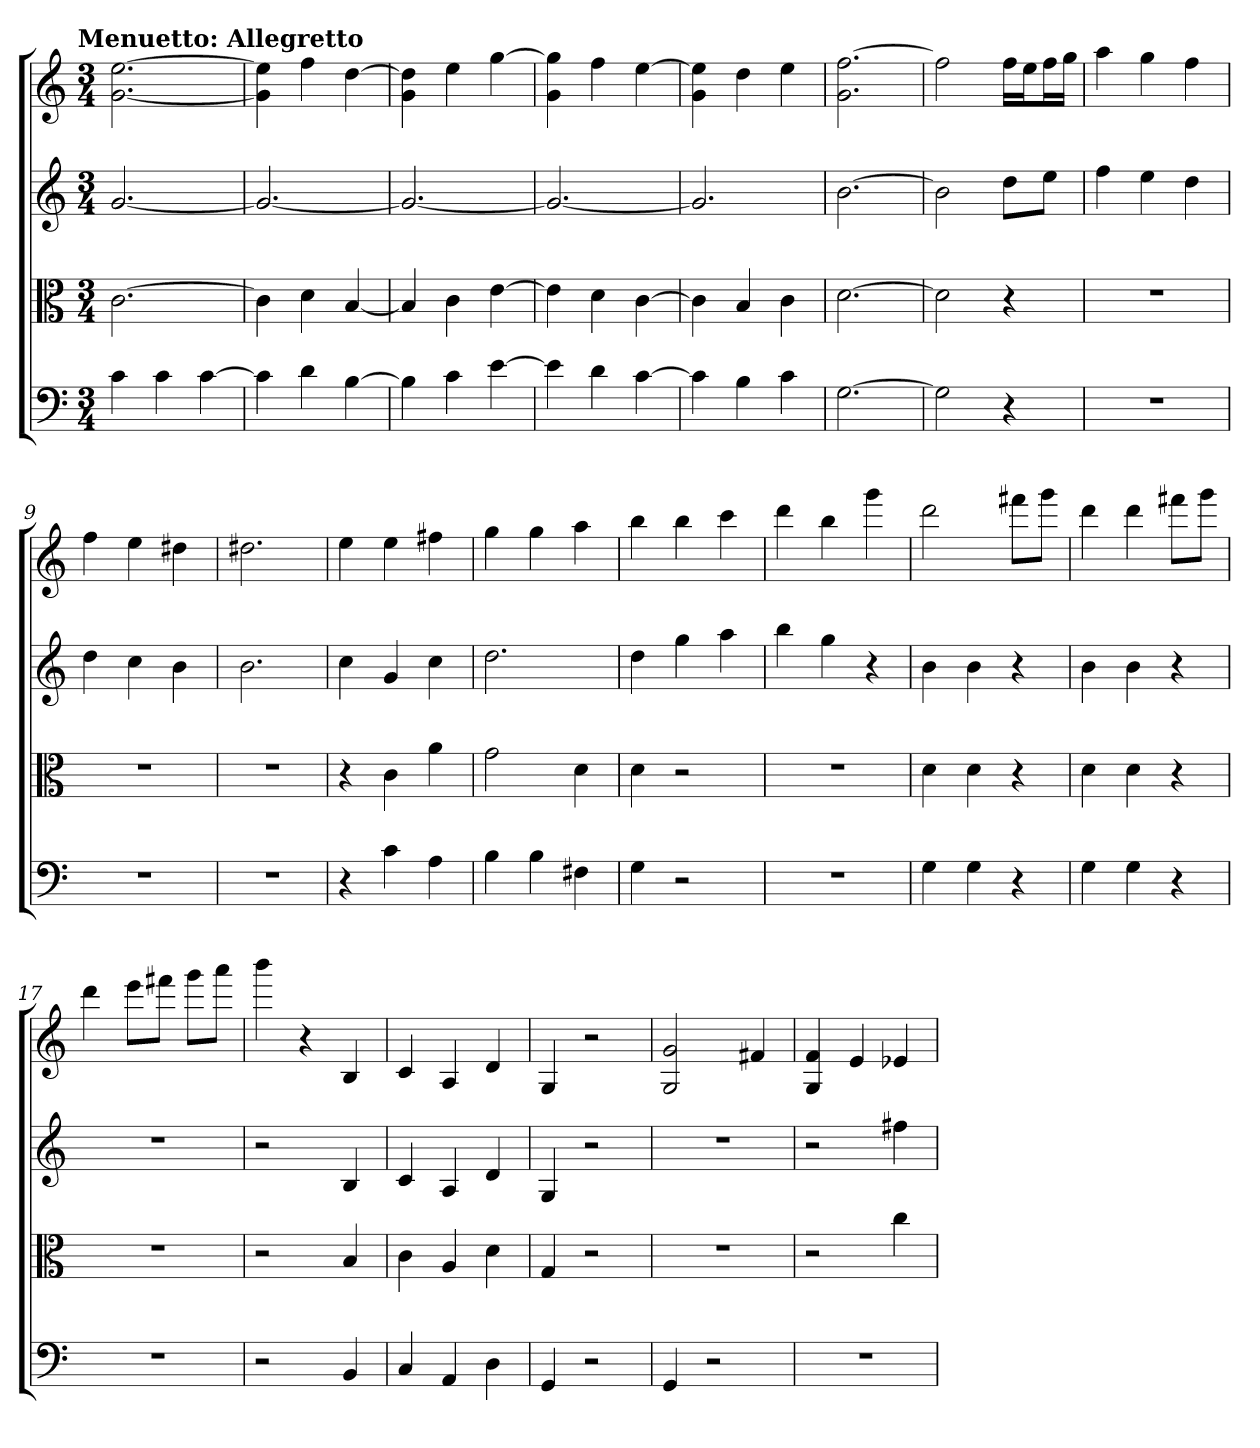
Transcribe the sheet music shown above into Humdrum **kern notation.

**kern	**kern	**kern	**kern
*part4	*part3	*part2	*part1
*staff4	*staff3	*staff2	*staff1
*clefF4	*clefC3	*	*
*k[]	*k[]	*k[]	*k[]
*C:	*C:	*C:	*C:
!!LO:TX:omd:t=Menuetto&colon; Allegretto
*M3/4	*M3/4	*M3/4	*M3/4
*MM108	*MM108	*MM108	*MM108
=	=	=	=
4c	[2.c	[2.g	[2.g [2.ee
4c	.	.	.
[4c	.	.	.
=2	=2	=2	=2
4c]	4c]	2.g_	4g] 4ee]
4d	4d	.	4ff
[4B	[4B	.	[4dd
=3	=3	=3	=3
4B]	4B]	2.g_	4g 4dd]
4c	4c	.	4ee
[4e	[4e	.	[4gg
=4	=4	=4	=4
4e]	4e]	2.g_	4g 4gg]
4d	4d	.	4ff
[4c	[4c	.	[4ee
=5	=5	=5	=5
4c]	4c]	2.g]	4g 4ee]
4B	4B	.	4dd
4c	4c	.	4ee
=6	=6	=6	=6
[2.G	[2.d	[2.b	2.g [2.ff
=7	=7	=7	=7
2G]	2d]	2b]	2ff]
4r	4r	8ddL	16ffLL
.	.	.	16eeJ
.	.	8eeJ	16ffL
.	.	.	16ggJJ
=8	=8	=8	=8
2.r	2.r	4ff	4aa
.	.	4ee	4gg
.	.	4dd	4ff
=9	=9	=9	=9
2.r	2.r	4dd	4ff
.	.	4cc	4ee
.	.	4b	4dd#X
=10	=10	=10	=10
2.r	2.r	2.b	2.dd#X
=11	=11	=11	=11
4r	4r	4cc	4ee
4c	4c	4g	4ee
4A	4a	4cc	4ff#X
=12	=12	=12	=12
4B	2g	2.dd	4gg
4B	.	.	4gg
4F#X	4d	.	4aa
=13	=13	=13	=13
4G	4d	4dd	4bb
2r	2r	4gg	4bb
.	.	4aa	4ccc
=14	=14	=14	=14
2.r	2.r	4bb	4ddd
.	.	4gg	4bb
.	.	4r	4ggg
=15	=15	=15	=15
4G	4d	4b	2ddd
4G	4d	4b	.
4r	4r	4r	8fff#XL
.	.	.	8gggJ
=16	=16	=16	=16
4G	4d	4b	4ddd
4G	4d	4b	4ddd
4r	4r	4r	8fff#XL
.	.	.	8gggJ
=17	=17	=17	=17
2.r	2.r	2.r	4ddd
.	.	.	8eeeL
.	.	.	8fff#XJ
.	.	.	8gggL
.	.	.	8aaaJ
=18	=18	=18	=18
2r	2r	2r	4bbb
.	.	.	4r
4BB	4B	4B	4B
=19	=19	=19	=19
4C	4c	4c	4c
4AA	4A	4A	4A
4D	4d	4d	4d
=20	=20	=20	=20
4GG	4G	4G	4G
2r	2r	2r	2r
=21	=21	=21	=21
4GG	2.r	2.r	2G 2g
2r	.	.	.
.	.	.	4f#X
=22	=22	=22	=22
2.r	2r	2r	4G 4f
.	.	.	4e
.	4cc	4ff#X	4e-X
=	=	=	=
*-	*-	*-	*-
